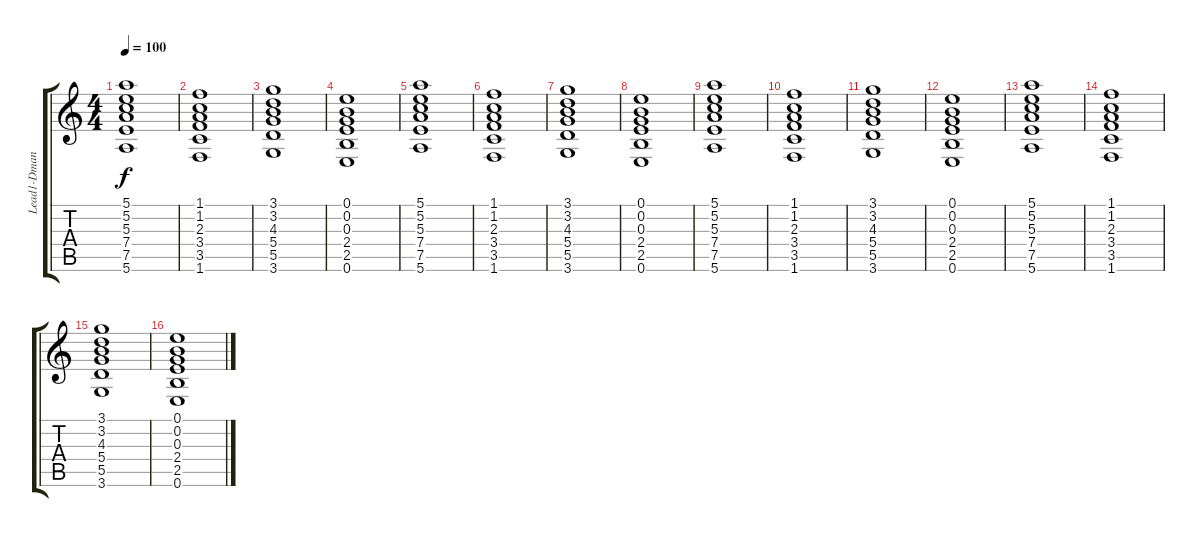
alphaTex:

\track ("Lead1-Dman" "Lead1-Dman") {instrument distortionguitar}
\staff {score tabs}
\tuning (E4 B3 G3 D3 A2 E2) {hide}
\ts (4 4)
\tempo 100
\clef g2
\ks c
(5.1 5.2 5.3 7.4 7.5 5.6).1{dy f instrument synthstrings2} |
(1.1 1.2 2.3 3.4 3.5 1.6).1 |
(3.1 3.2 4.3 5.4 5.5 3.6).1 |
(0.1 0.2 0.3 2.4 2.5 0.6).1 |
(5.1 5.2 5.3 7.4 7.5 5.6).1 |
(1.1 1.2 2.3 3.4 3.5 1.6).1 |
(3.1 3.2 4.3 5.4 5.5 3.6).1 |
(0.1 0.2 0.3 2.4 2.5 0.6).1 |
(5.1 5.2 5.3 7.4 7.5 5.6).1 |
(1.1 1.2 2.3 3.4 3.5 1.6).1 |
(3.1 3.2 4.3 5.4 5.5 3.6).1 |
(0.1 0.2 0.3 2.4 2.5 0.6).1 |
(5.1 5.2 5.3 7.4 7.5 5.6).1 |
(1.1 1.2 2.3 3.4 3.5 1.6).1 |
(3.1 3.2 4.3 5.4 5.5 3.6).1 |
(0.1 0.2 0.3 2.4 2.5 0.6).1
